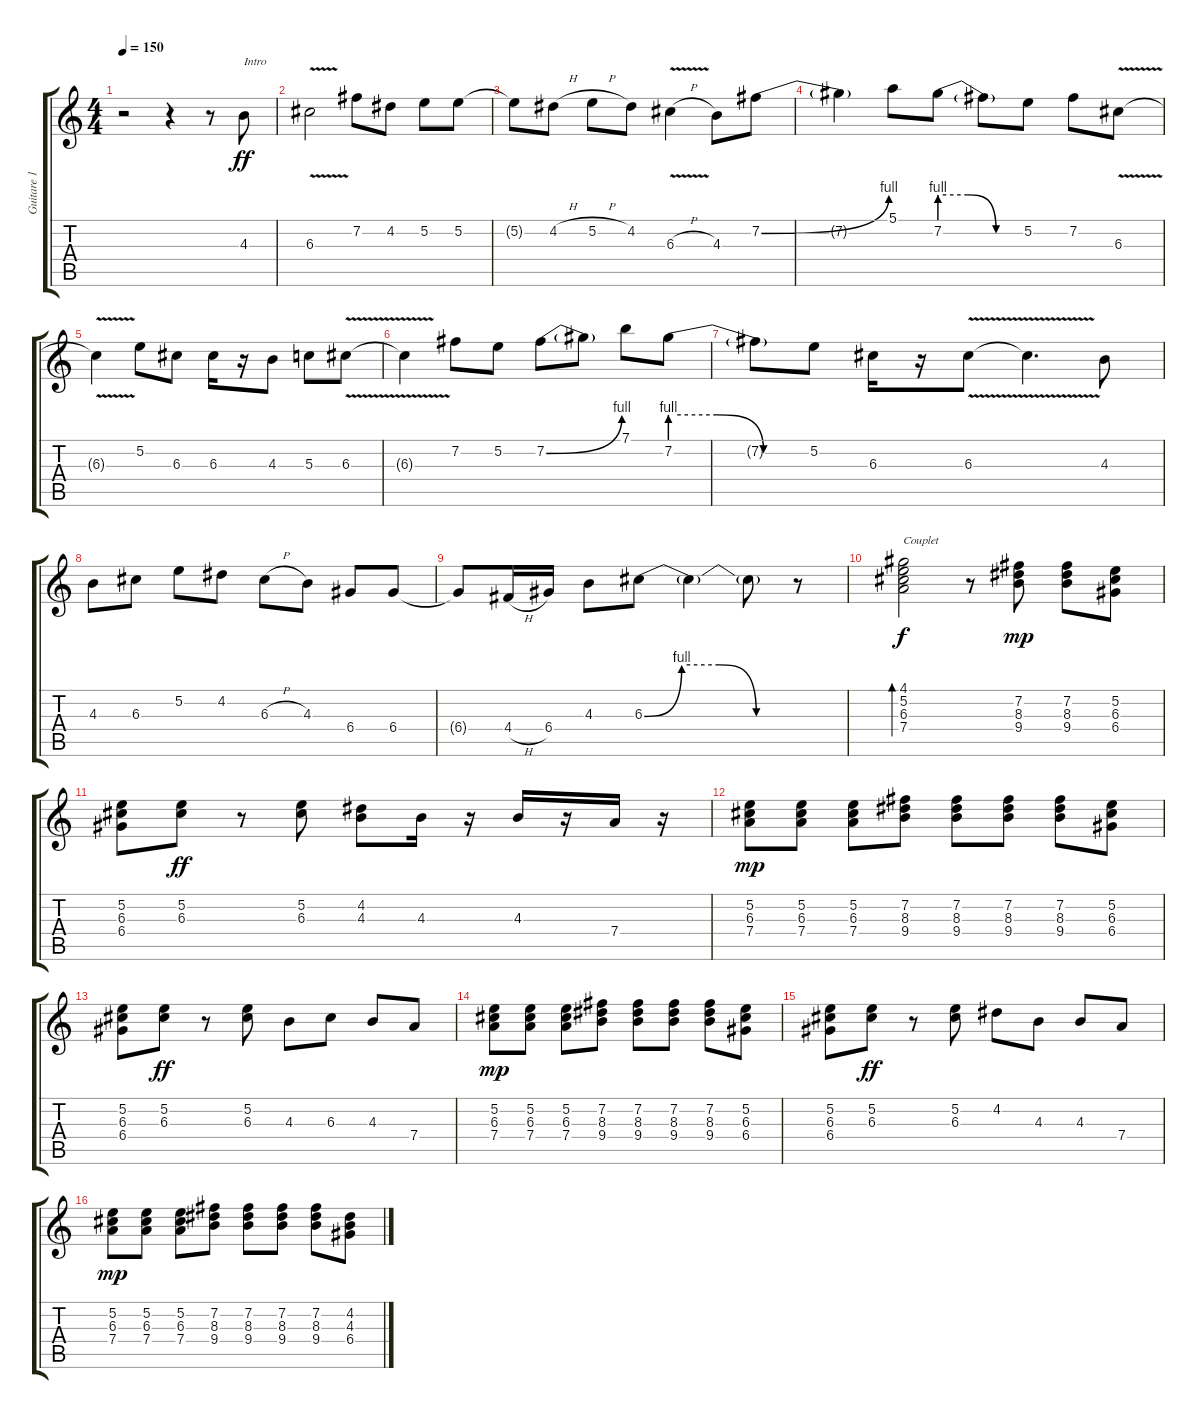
\track ("Guitare 1" "Guitare 1") {instrument electricguitarjazz}
\staff {score tabs}
\tuning (E4 B3 G3 D3 A2 E2) {hide}
\ts (4 4)
\tempo 150
\clef g2
\ks c
r.2{dy ff instrument electricguitarjazz} r.4 r.8 4.3.8{txt "Intro"} |
6.3{v}.2 7.2.8 4.2.8 5.2.8 5.2.8 |
5.2{t}.8 4.2{h}.8 5.2{h}.8 4.2.8 6.3{v h}.4 4.3.8 7.2{be (bend 0 0 60 4)}.8 |
7.2{t}.4 5.1.8 7.2{be (custom 0 4 20 4 40 0 60 0)}.8 7.2{t}.8 5.2.8 7.2.8 6.3{v}.8 |
6.3{t}.4 5.2.8 6.3.8 6.3.16 r.16 4.3.8 5.3.8 6.3{v}.8 |
6.3{v t}.4 7.2.8 5.2.8 7.2{be (bend 0 0 60 4)}.8 7.2{t}.8 7.1.8 7.2{be (custom 0 4 20 4 40 0 60 0)}.8 |
7.2{t}.8 5.2.8 6.3.16 r.16 6.3{v}.8 6.3{v t}.4{d} 4.3.8 |
4.3.8 6.3.8 5.2.8 4.2.8 6.3{h}.8 4.3.8 6.4.8 6.4.8 |
6.4{t}.8 4.4{h}.16 6.4.16 4.3.8 6.3{be (custom 0 0 15 4 30 4 45 0 60 0)}.8 6.3{t}.4 6.3{t}.8 r.8 |
(4.1 5.2 6.3 7.4).2{bd 60 txt "Couplet" dy f} r.8 (7.2 8.3 9.4).8{dy mp} (7.2 8.3 9.4).8 (5.2 6.3 6.4).8 |
(5.2 6.3 6.4).8 (5.2 6.3).8{dy ff} r.8 (5.2 6.3).8 (4.2 4.3).8 4.3.16 r.16 4.3.16 r.16 7.4.16 r.16 |
(5.2 6.3 7.4).8{dy mp} (5.2 6.3 7.4).8 (5.2 6.3 7.4).8 (7.2 8.3 9.4).8 (7.2 8.3 9.4).8 (7.2 8.3 9.4).8 (7.2 8.3 9.4).8 (5.2 6.3 6.4).8 |
(5.2 6.3 6.4).8 (5.2 6.3).8{dy ff} r.8 (5.2 6.3).8 4.3.8 6.3.8 4.3.8 7.4.8 |
(5.2 6.3 7.4).8{dy mp} (5.2 6.3 7.4).8 (5.2 6.3 7.4).8 (7.2 8.3 9.4).8 (7.2 8.3 9.4).8 (7.2 8.3 9.4).8 (7.2 8.3 9.4).8 (5.2 6.3 6.4).8 |
(5.2 6.3 6.4).8 (5.2 6.3).8{dy ff} r.8 (5.2 6.3).8 4.2.8 4.3.8 4.3.8 7.4.8 |
(5.2 6.3 7.4).8{dy mp} (5.2 6.3 7.4).8 (5.2 6.3 7.4).8 (7.2 8.3 9.4).8 (7.2 8.3 9.4).8 (7.2 8.3 9.4).8 (7.2 8.3 9.4).8 (4.2 4.3 6.4).8
